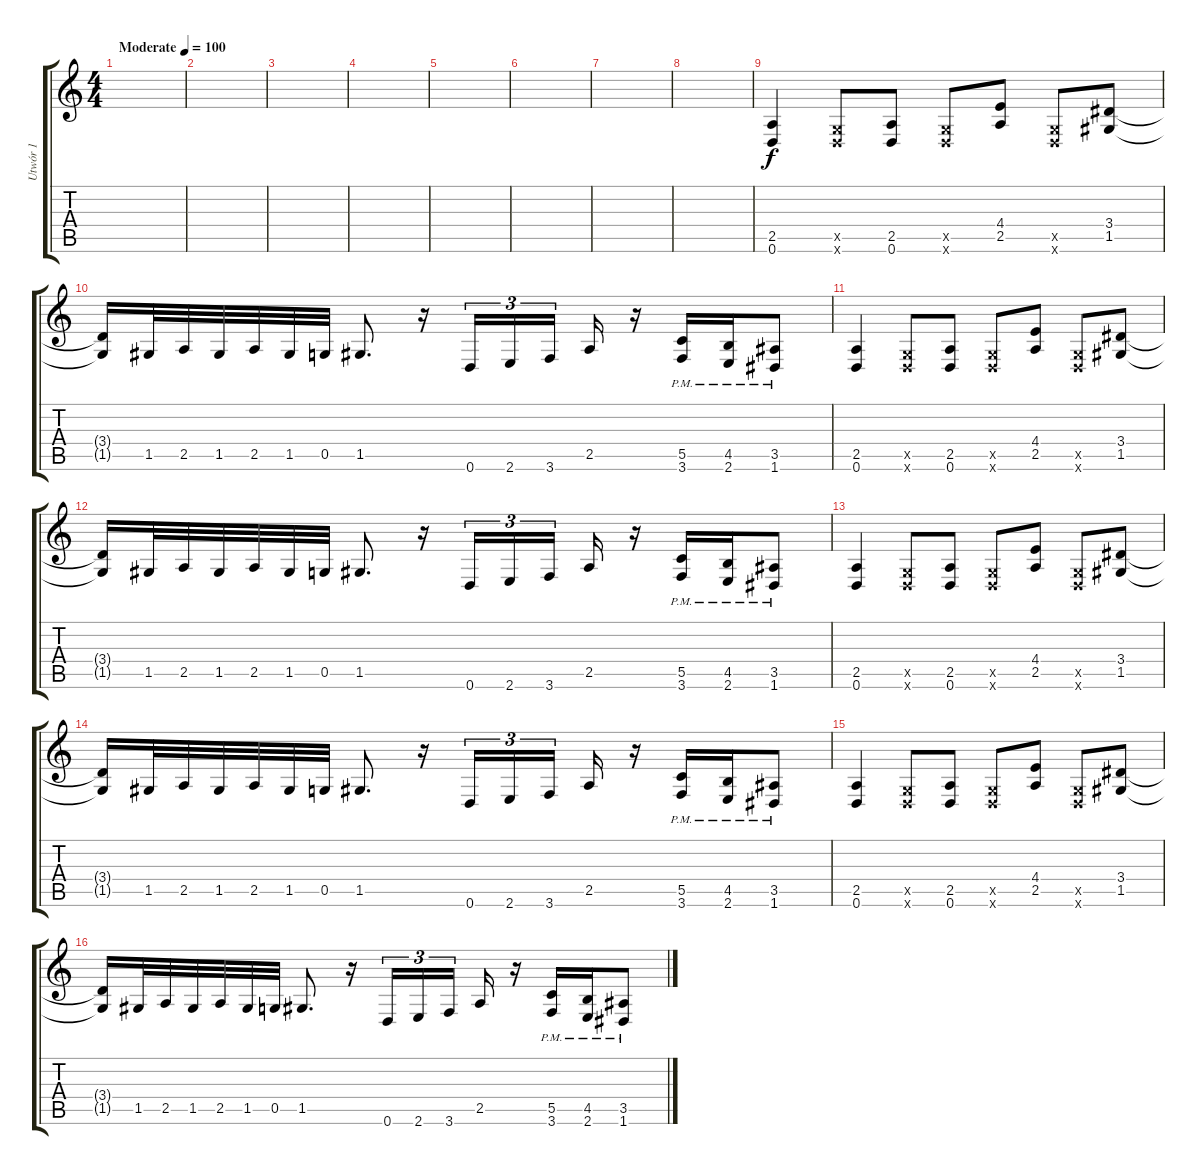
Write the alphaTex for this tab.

\track ("Utwór 1" "Utwór 1") {instrument distortionguitar}
\staff {score tabs}
\tuning (D4 A3 F3 C3 G2 D2) {hide}
\ts (4 4)
\tempo (100 "Moderate")
\clef g2
\ks c
|
|
|
|
|
|
|
|
(2.5 0.6).4 (0.5{x} 0.6{x}).8 (2.5 0.6).8 (0.5{x} 0.6{x}).8 (4.4 2.5).8 (0.5{x} 0.6{x}).8 (3.4 1.5).8 |
(3.4{t} 1.5{t}).16 1.5.32 2.5.32 1.5.32 2.5.32 1.5.32 0.5.32 1.5.8{d} r.16 0.6.16{tu (3 2)} 2.6.16{tu (3 2)} 3.6.16{tu (3 2) beam splitsecondary} 2.5.16 r.16 (5.5 3.6{pm}).16 (4.5 2.6{pm}).16 (3.5{pm} 1.6).8 |
(2.5 0.6).4 (0.5{x} 0.6{x}).8 (2.5 0.6).8 (0.5{x} 0.6{x}).8 (4.4 2.5).8 (0.5{x} 0.6{x}).8 (3.4 1.5).8 |
(3.4{t} 1.5{t}).16 1.5.32 2.5.32 1.5.32 2.5.32 1.5.32 0.5.32 1.5.8{d} r.16 0.6.16{tu (3 2)} 2.6.16{tu (3 2)} 3.6.16{tu (3 2) beam splitsecondary} 2.5.16 r.16 (5.5 3.6{pm}).16 (4.5 2.6{pm}).16 (3.5{pm} 1.6).8 |
(2.5 0.6).4 (0.5{x} 0.6{x}).8 (2.5 0.6).8 (0.5{x} 0.6{x}).8 (4.4 2.5).8 (0.5{x} 0.6{x}).8 (3.4 1.5).8 |
(3.4{t} 1.5{t}).16 1.5.32 2.5.32 1.5.32 2.5.32 1.5.32 0.5.32 1.5.8{d} r.16 0.6.16{tu (3 2)} 2.6.16{tu (3 2)} 3.6.16{tu (3 2) beam splitsecondary} 2.5.16 r.16 (5.5 3.6{pm}).16 (4.5 2.6{pm}).16 (3.5{pm} 1.6).8 |
(2.5 0.6).4 (0.5{x} 0.6{x}).8 (2.5 0.6).8 (0.5{x} 0.6{x}).8 (4.4 2.5).8 (0.5{x} 0.6{x}).8 (3.4 1.5).8 |
(3.4{t} 1.5{t}).16 1.5.32 2.5.32 1.5.32 2.5.32 1.5.32 0.5.32 1.5.8{d} r.16 0.6.16{tu (3 2)} 2.6.16{tu (3 2)} 3.6.16{tu (3 2) beam splitsecondary} 2.5.16 r.16 (5.5 3.6{pm}).16 (4.5 2.6{pm}).16 (3.5{pm} 1.6).8
